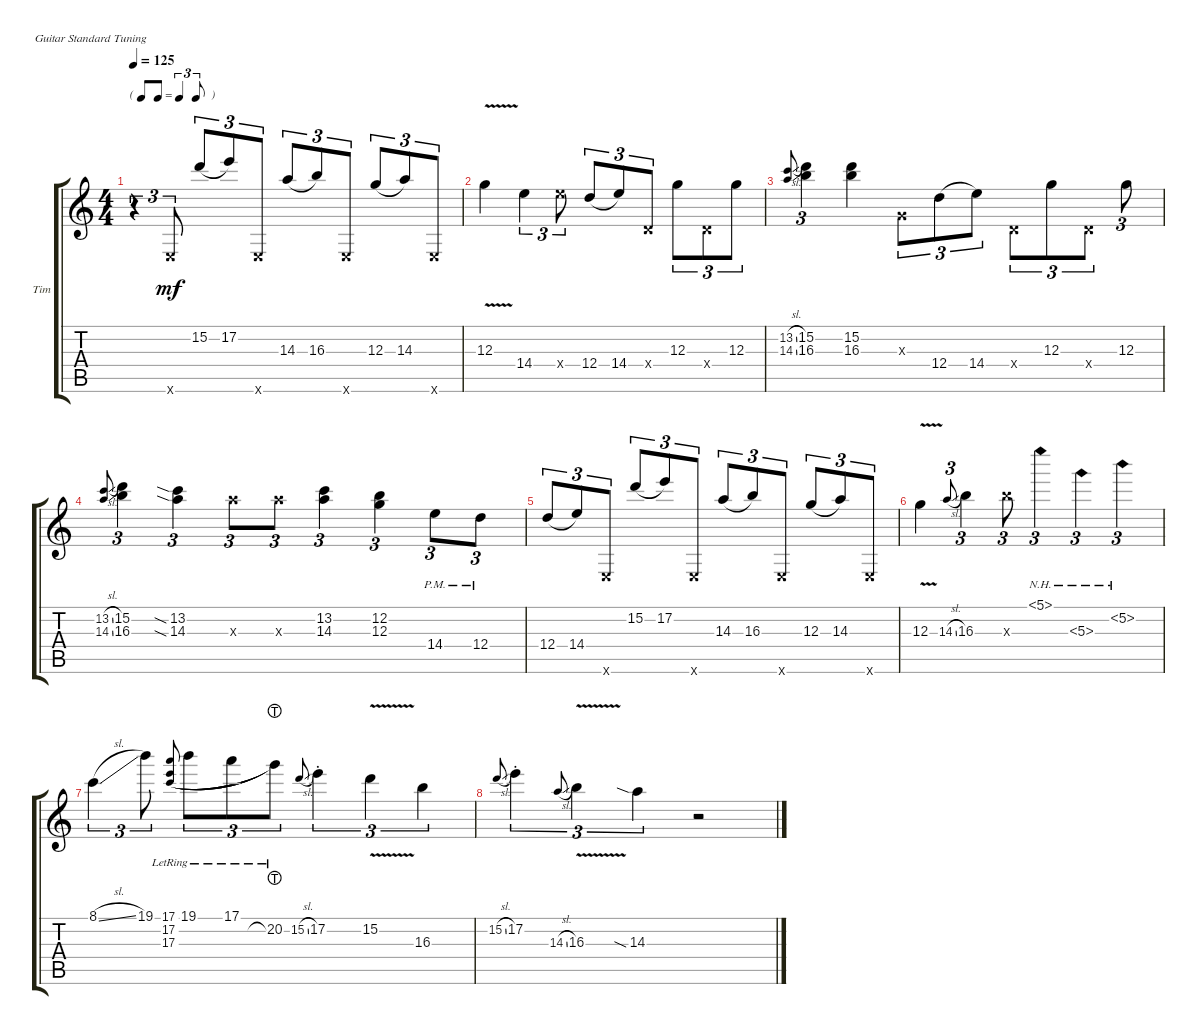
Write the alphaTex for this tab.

\defaultSystemsLayout 4
\bracketExtendMode groupsimilarinstruments
\firstSystemTrackNameOrientation horizontal
\otherSystemsTrackNameOrientation horizontal
\track ("Tim" "Tim") {instrument electricguitarclean}
\staff {score tabs}
\tuning (E4 B3 G3 D3 A2 E2)
\ts (4 4)
\tf triplet8th
\tempo 125
\clef g2
\ks c
r.4{tu (3 2) dy mf} 0.6{x}.8{tu (3 2)} 15.2.8{tu (3 2) legatoorigin} 17.2.8{tu (3 2)} 0.6{x}.8{tu (3 2)} 14.3.8{tu (3 2) legatoorigin} 16.3.8{tu (3 2)} 0.6{x}.8{tu (3 2)} 12.3.8{tu (3 2) legatoorigin} 14.3.8{tu (3 2)} 0.6{x}.8{tu (3 2)} |
12.3{v}.4 14.4.4{tu (3 2)} 14.4{x}.8{tu (3 2)} 12.4.8{tu (3 2) legatoorigin} 14.4.8{tu (3 2)} 0.4{x}.8{tu (3 2)} 12.3.8{tu (3 2)} 0.4{x}.8{tu (3 2)} 12.3.8{tu (3 2)} |
(14.3{sl} 13.2{sl}).8{tu (3 2) gr onbeat} (16.3 15.2).4{tu (3 2)} (16.3 15.2).4 0.3{x}.8{tu (3 2)} 12.4.8{tu (3 2) legatoorigin} 14.4.8{tu (3 2)} 0.4{x}.8{tu (3 2)} 12.3.8{tu (3 2)} 0.4{x}.8{tu (3 2)} 12.3.8{tu (3 2)} |
(14.3{sl} 13.2{sl}).8{tu (3 2) gr onbeat} (16.3 15.2).4{tu (3 2)} (14.3{sia} 13.2{sia}).4{tu (3 2)} 14.3{x}.8{tu (3 2)} 14.3{x}.8{tu (3 2)} (14.3 13.2).4{tu (3 2)} (12.3 12.2).4{tu (3 2)} 14.4{pm}.8{tu (3 2)} 12.4{pm}.8{tu (3 2)} |
12.4.8{tu (3 2) legatoorigin} 14.4.8{tu (3 2)} 0.6{x}.8{tu (3 2)} 15.2.8{tu (3 2) legatoorigin} 17.2.8{tu (3 2)} 0.6{x}.8{tu (3 2)} 14.3.8{tu (3 2) legatoorigin} 16.3.8{tu (3 2)} 0.6{x}.8{tu (3 2)} 12.3.8{tu (3 2) legatoorigin} 14.3.8{tu (3 2)} 0.6{x}.8{tu (3 2)} |
12.3{v}.4 14.3{sl}.8{tu (3 2) gr onbeat} 16.3.4{tu (3 2)} 16.3{x}.8{tu (3 2)} 5.1{nh}.4{tu (3 2)} 5.3{nh}.4{tu (3 2)} 5.2{nh}.4{tu (3 2)} |
\scale
0.605271 8.1{sl}.4{tu (3 2)} 19.1.8{tu (3 2)} (17.1{lr} 17.2{lr} 17.3{lr}).8{tu (3 2) gr onbeat legatoorigin} 19.1{lr}.8{tu (3 2) legatoorigin} 17.1{lr}.8{tu (3 2) legatoorigin} 20.2{lht lr}.8{tu (3 2)} 15.2{sl}.8{tu (3 2) gr onbeat} 17.2{st}.4{tu (3 2)} 15.2{v}.4{tu (3 2)} 16.3.4{tu (3 2)} |
\scale
0.394748 15.2{sl}.8{tu (3 2) gr onbeat} 17.2{st}.4{tu (3 2)} 14.3{sl}.8{tu (3 2) gr onbeat} 16.3{v}.4{tu (3 2)} 14.3{sia}.4{tu (3 2)} r.2
